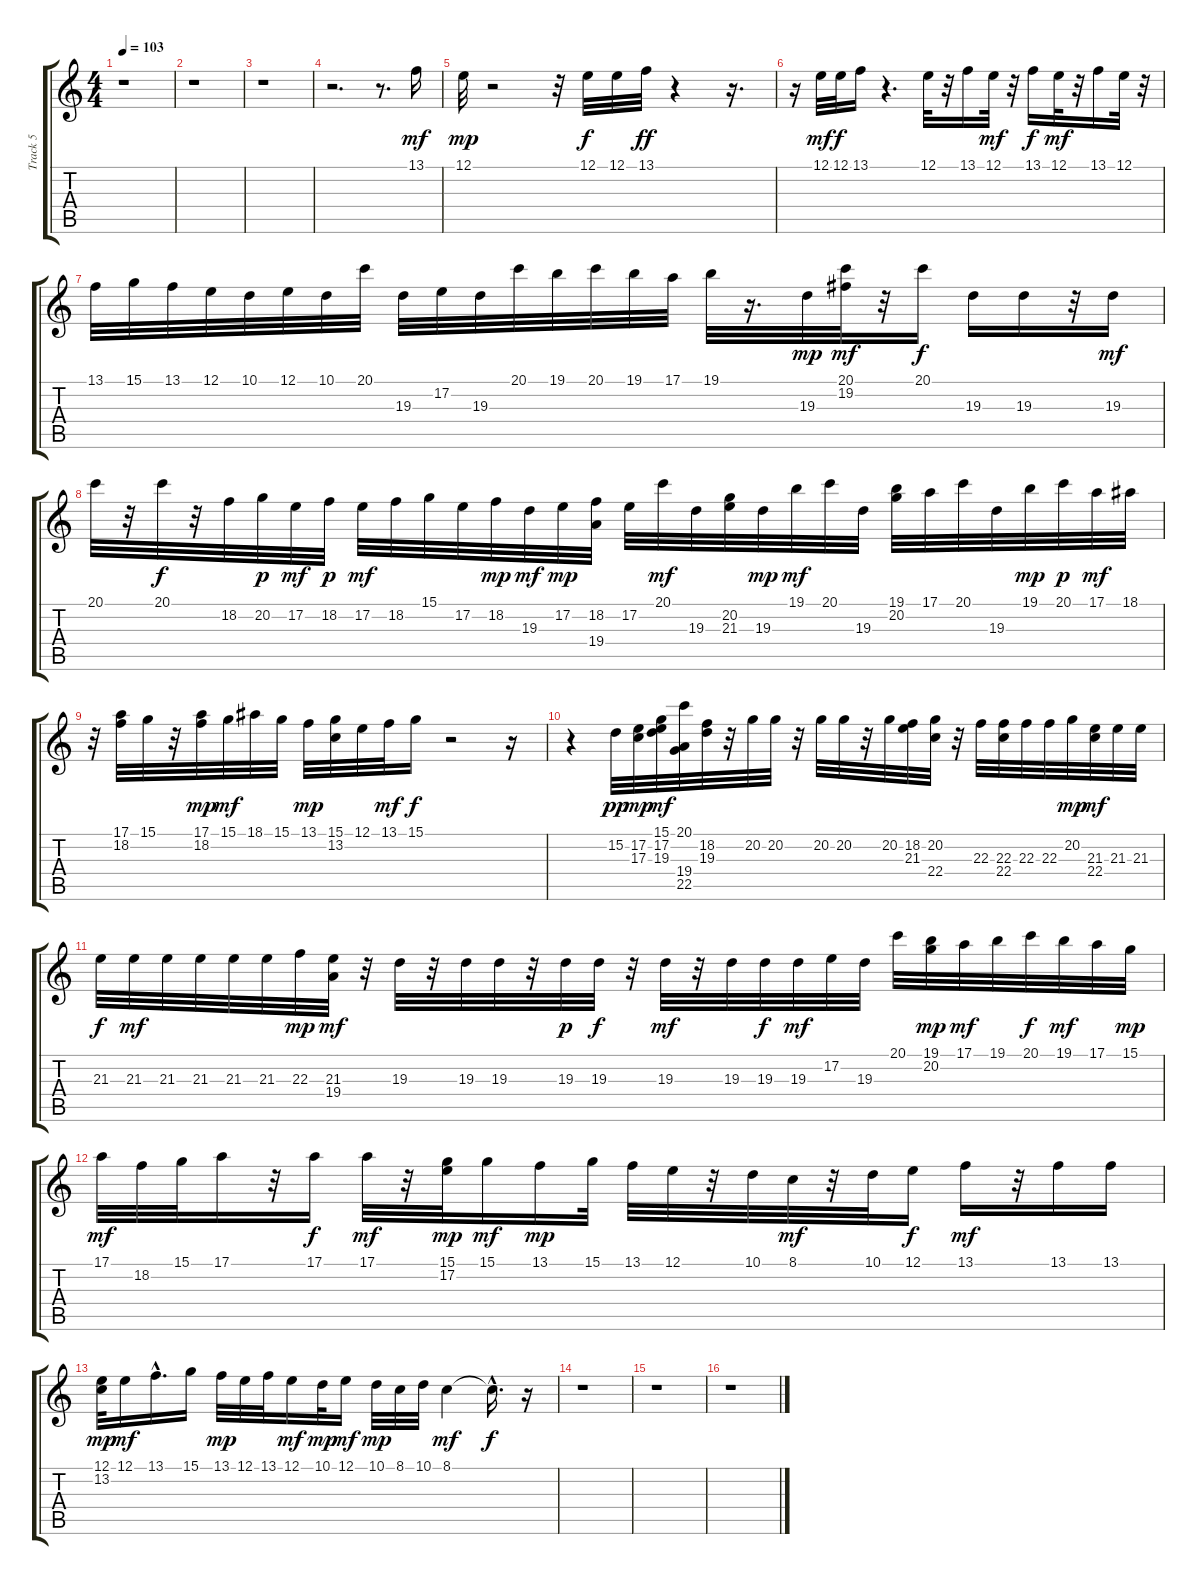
\track ("Track 5" "Track 5") {instrument acousticgrandpiano}
\staff {score tabs}
\tuning (E4 B3 G3 D3 A2 E2) {hide}
\ts (4 4)
\tempo 103
\clef g2
\ks c
r.1{dy mf} |
r.1 |
r.1 |
r.2{d} r.8{d} 13.1.16{balance 8 instrument koto} |
12.1.32{dy mp} r.2 r.32 12.1.32{dy f} 12.1.32 13.1.32{dy ff} r.4 r.16{d} |
r.16 12.1.32{dy mf} 12.1.32{dy f} 13.1.16 r.4{d} 12.1.32 r.32 13.1.16 12.1.32{dy mf} r.32 13.1.16{dy f} 12.1.32{dy mf} r.32 13.1.16 12.1.32 r.32 |
13.1.32 15.1.32 13.1.32 12.1.32 10.1.32 12.1.32 10.1.32 20.1.32 19.3.32 17.2.32 19.3.32 20.1.32 19.1.32 20.1.32 19.1.32 17.1.32 19.1.32 r.16{d} 19.3.32{dy mp} (20.1 19.2).32{dy mf} r.32 20.1.16{dy f} 19.3.16 19.3.16 r.32 19.3.16{dy mf} |
20.1.32 r.32 20.1.32{dy f} r.32 18.2.32 20.2.32{dy p} 17.2.32{dy mf} 18.2.32{dy p} 17.2.32{dy mf} 18.2.32 15.1.32 17.2.32 18.2.32{dy mp} 19.3.32{dy mf} 17.2.32{dy mp} (18.2 19.4).32 17.2.32 20.1.32{dy mf} 19.3.32 (20.2 21.3).32 19.3.32{dy mp} 19.1.32{dy mf} 20.1.32 19.3.32 (19.1 20.2).32 17.1.32 20.1.32 19.3.32 19.1.32{dy mp} 20.1.32{dy p} 17.1.32{dy mf} 18.1.32 |
r.32 (17.1 18.2).32 15.1.32 r.32 (17.1 18.2).32{dy mp} 15.1.32{dy mf} 18.1.32 15.1.32 13.1.32{dy mp} (15.1 13.2).32 12.1.32 13.1.32{dy mf} 15.1.16{dy f} r.2 r.16 |
r.4 15.2.32{dy pp} (17.2 17.3).32{dy mp} (15.1 17.2 19.3).32{dy mf} (20.1 19.4 22.5).32 (18.2 19.3).32 r.32 20.2.32 20.2.32 r.32 20.2.32 20.2.32 r.32 20.2.32 (18.2 21.3).32 (20.2 22.4).32 r.32 22.3.32 (22.3 22.4).32 22.3.32 22.3.32 20.2.32{dy mp} (21.3 22.4).32{dy mf} 21.3.32 21.3.32 |
21.3.32{dy f} 21.3.32{dy mf} 21.3.32 21.3.32 21.3.32 21.3.32 22.3.32{dy mp} (21.3 19.4).32{dy mf} r.32 19.3.32 r.32 19.3.32 19.3.32 r.32 19.3.32{dy p} 19.3.32{dy f} r.32 19.3.32{dy mf} r.32 19.3.32 19.3.32{dy f} 19.3.32{dy mf} 17.2.32 19.3.32 20.1.32 (19.1 20.2).32{dy mp} 17.1.32{dy mf} 19.1.32 20.1.32{dy f} 19.1.32{dy mf} 17.1.32 15.1.32{dy mp} |
17.1.32{dy mf} 18.2.32 15.1.32 17.1.16 r.32 17.1.16{dy f} 17.1.32{dy mf} r.32 (15.1 17.2).32{dy mp} 15.1.16{dy mf} 13.1.16{dy mp} 15.1.32 13.1.32 12.1.32 r.32 10.1.32 8.1.32{dy mf} r.32 10.1.32 12.1.16{dy f} 13.1.16{dy mf} r.32 13.1.16 13.1.16 |
(12.1 13.2).32{dy mp} 12.1.16{dy mf} 13.1{hac}.16{d} 15.1.16 13.1.32{dy mp} 12.1.32 13.1.32 12.1.16{dy mf} 10.1.32{dy mp} 12.1.16{dy mf} 10.1.32{dy mp} 8.1.32 10.1.32 8.1.4{dy mf} 8.1{hac t}.16{d dy f} r.16 |
r.1 |
r.1 |
r.1
